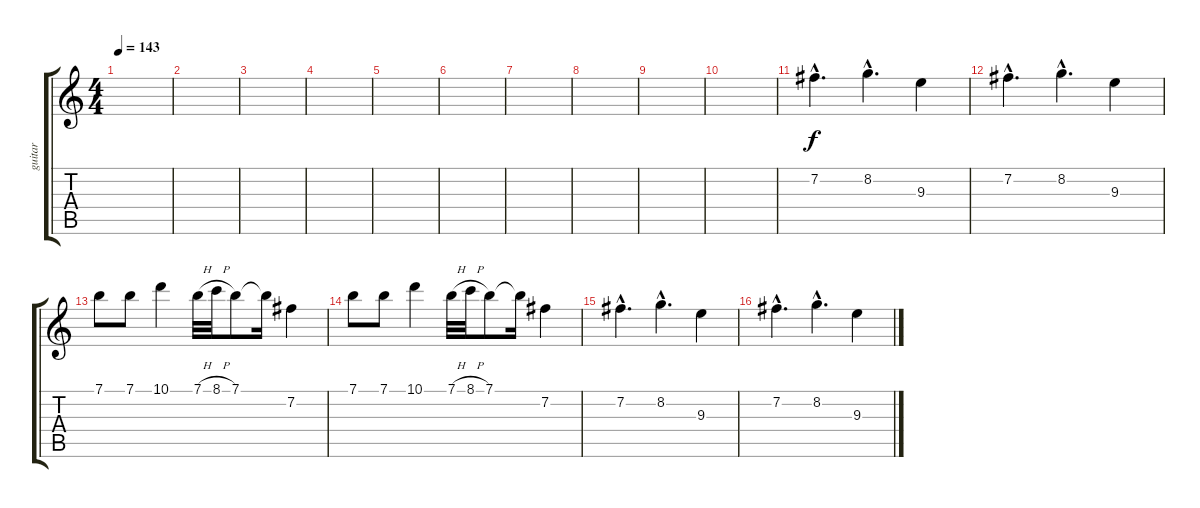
\track ("guitar" "guitar") {instrument acousticguitarnylon}
\staff {score tabs}
\tuning (E4 B3 G3 D3 A2 E2) {hide}
\ts (4 4)
\tempo 143
\clef g2
\ks c
|
|
|
|
|
|
|
|
|
|
7.2{hac}.4{d instrument distortionguitar} 8.2{hac}.4{d} 9.3.4 |
7.2{hac}.4{d} 8.2{hac}.4{d} 9.3.4 |
7.1.8 7.1.8 10.1.4 7.1{h}.32 8.1{h}.32 7.1.8 7.1{t}.16 7.2.4 |
7.1.8 7.1.8 10.1.4 7.1{h}.32 8.1{h}.32 7.1.8 7.1{t}.16 7.2.4 |
7.2{hac}.4{d instrument distortionguitar} 8.2{hac}.4{d} 9.3.4 |
7.2{hac}.4{d} 8.2{hac}.4{d} 9.3.4
